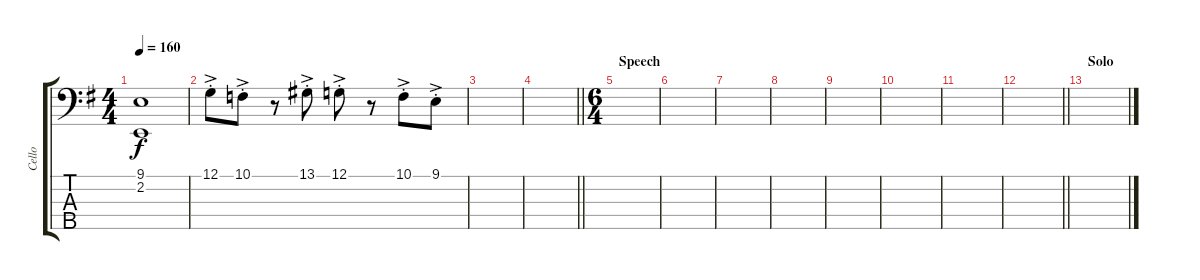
\track ("Cello" "Cello") {instrument stringensemble1}
\staff {score tabs}
\tuning (G2 D2 A1 E1 B0) {hide}
\ts (4 4)
\tempo 160
\clef f4
\ks g
(9.1 2.2).1{dy f} |
12.1{ac st}.8{volume 16} 10.1{ac st}.8 r.8 13.1{ac st}.8 12.1{ac st}.8 r.8 10.1{ac st}.8 9.1{ac st}.8 |
|
\barLineRight lightlight
|
\ts (6 4)
\section ("" "Speech")
|
|
|
|
|
|
|
\barLineRight lightlight
|
\section ("" "Solo")
